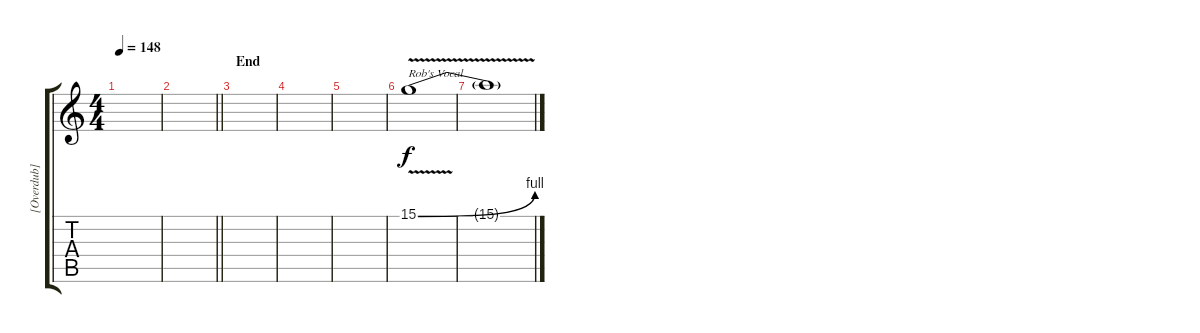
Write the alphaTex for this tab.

\track ("[Overdub]" "[Overdub]") {instrument violin}
\staff {score tabs}
\tuning (E4 B3 G3 D3 A2 E2) {hide}
\ts (4 4)
\tempo 148
\clef g2
\ks c
|
\barLineRight lightlight
|
\section ("" "End")
|
|
|
15.1{be (bend 0 0 60 4) v}.1{txt "Rob's Vocal" volume 15 instrument violin} |
15.1{t}.1
